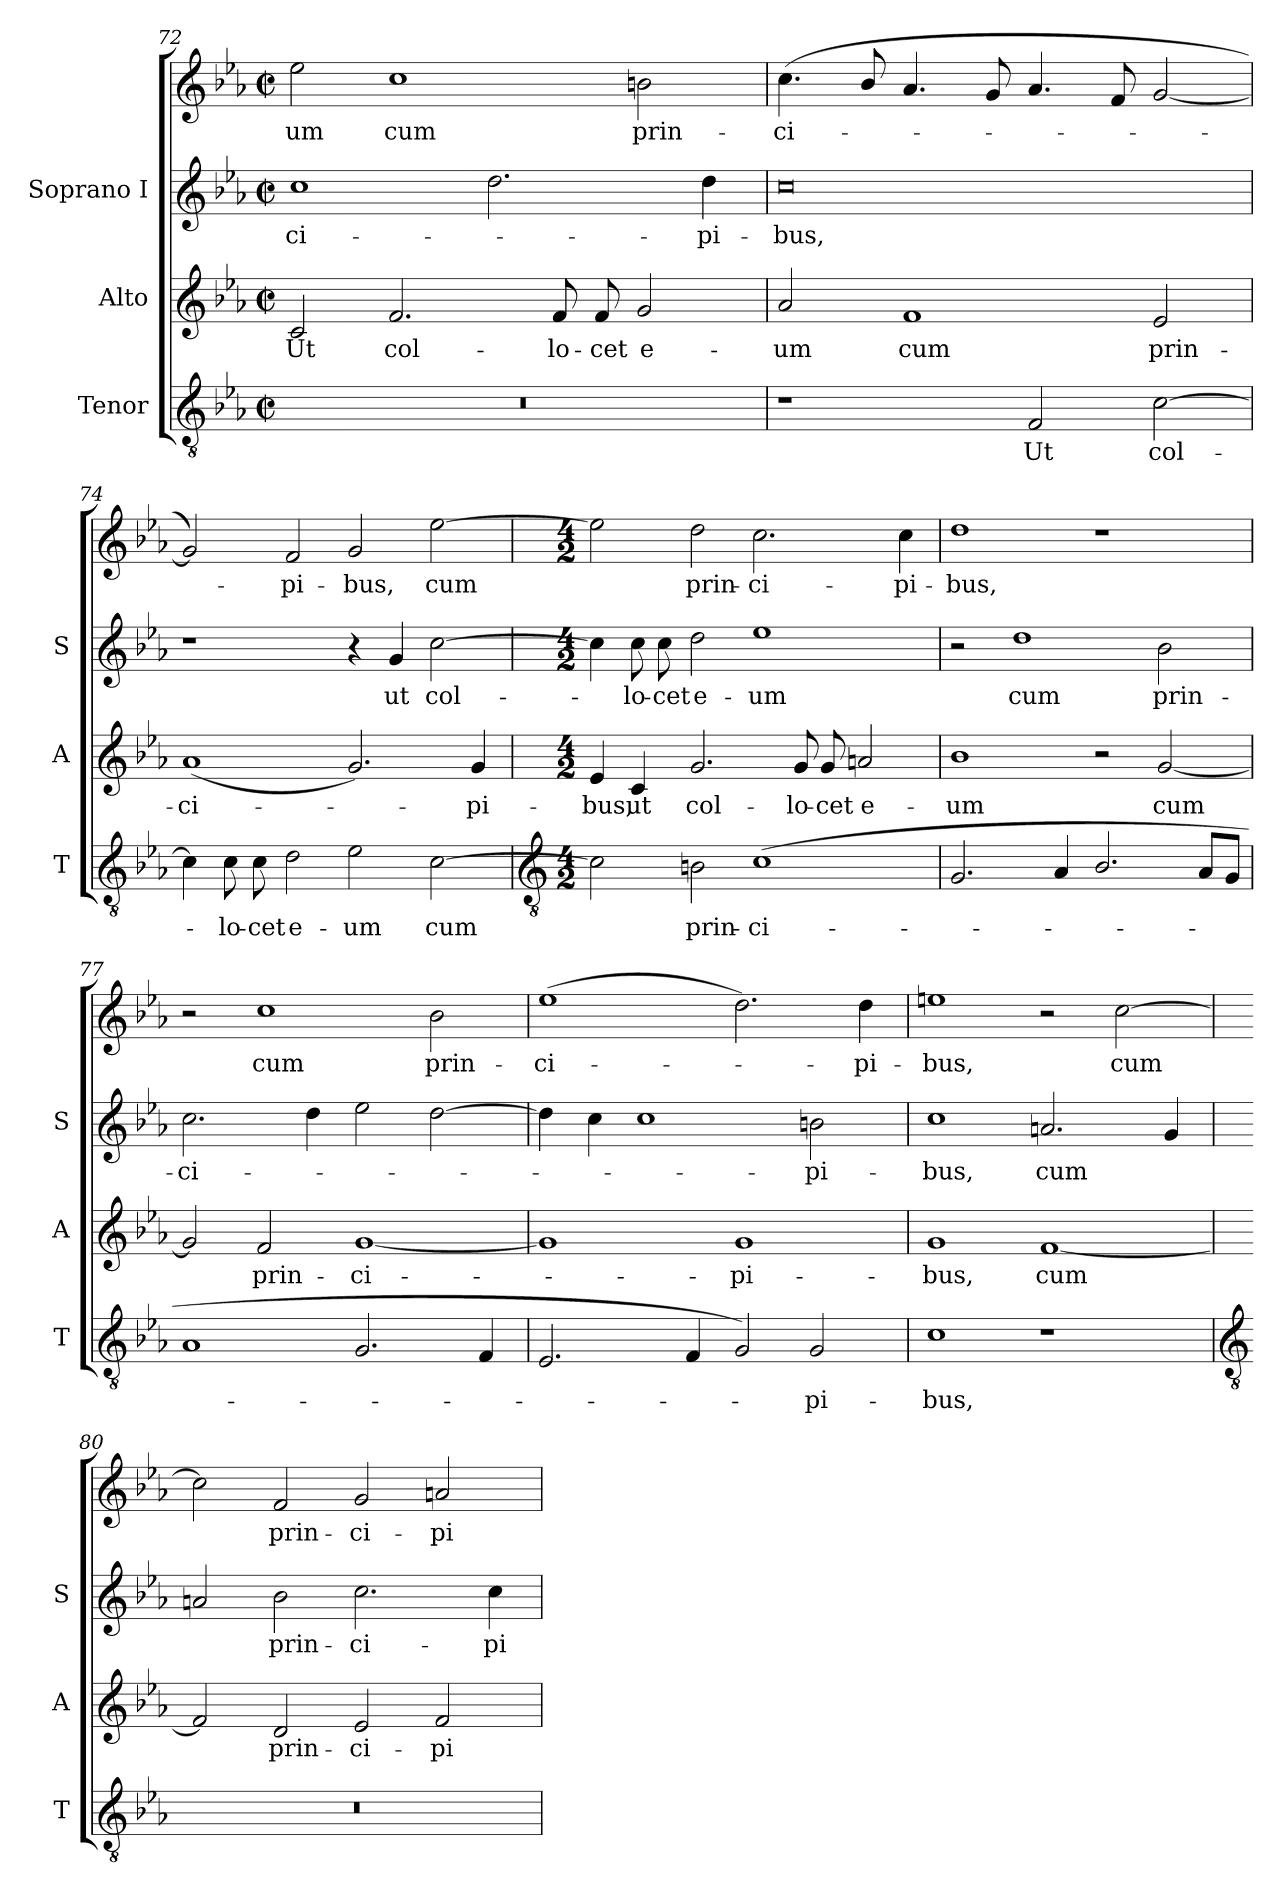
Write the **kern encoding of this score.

**kern	**text	**kern	**text	**kern	**text	**kern	**text
*part3	*part3	*part2	*part2	*part1	*part1	*part1	*part1
*staff4	*staff4	*staff3	*staff3	*staff2	*staff2	*staff1	*staff1
*I"Tenor	*	*I"Alto	*	*I"Soprano I	*	*	*
*I'T	*	*I'A	*	*I'S	*	*	*
*clefGv2	*	*clefG2	*	*clefG2	*	*clefG2	*
*k[b-e-a-]	*	*k[b-e-a-]	*	*k[b-e-a-]	*	*k[b-e-a-]	*
*E-:	*	*E-:	*	*E-:	*	*E-:	*
*M4/2	*	*M4/2	*	*M4/2	*	*M4/2	*
*met(c|)	*	*met(c|)	*	*met(c|)	*	*met(c|)	*
=72	=72	=72	=72	=72	=72	=72	=72
!	!	!	!LO:LY:b	!	!LO:LY:b	!	!LO:LY:b
0r	.	2c	Ut	1cc	-ci-	2ee-	-um
!	!	!	!LO:LY:b	!	!	!	!LO:LY:b
.	.	2.f	col-	.	.	1cc	cum
.	.	.	.	2.dd	.	.	.
!	!	!	!LO:LY:b	!	!	!	!
.	.	8f	-lo-	.	.	.	.
!	!	!	!LO:LY:b	!	!	!	!
.	.	8f	-cet	.	.	.	.
!	!	!	!LO:LY:b	!	!	!	!LO:LY:b
.	.	2g	e-	.	.	2bn	prin-
!	!	!	!	!	!LO:LY:b	!	!
.	.	.	.	4dd	pi-	.	.
=73	=73	=73	=73	=73	=73	=73	=73
!	!	!	!LO:LY:b	!	!LO:LY:b	!	!LO:LY:b
1r	.	2a-	-um	0cc	bus,	(<4.cc	-ci-
.	.	.	.	.	.	8b-/	.
!	!	!	!LO:LY:b	!	!	!	!
.	.	1f	cum	.	.	4.a-	.
.	.	.	.	.	.	8g	.
!	!LO:LY:b	!	!	!	!	!	!
2F	Ut	.	.	.	.	4.a-	.
.	.	.	.	.	.	8f	.
!	!LO:LY:b	!	!LO:LY:b	!	!	!	!
[2c	col-	2e-	prin-	.	.	[2g	.
=74	=74	=74	=74	=74	=74	=74	=74
!	!	!	!LO:LY:b	!	!	!	!
4c]	.	(<1a-	-ci-	1r	.	2g])	.
!	!LO:LY:b	!	!	!	!	!	!
8c	lo-	.	.	.	.	.	.
!	!LO:LY:b	!	!	!	!	!	!
8c	-cet	.	.	.	.	.	.
!	!LO:LY:b	!	!	!	!	!	!LO:LY:b
2d	e-	.	.	.	.	2f	pi-
!	!LO:LY:b	!	!	!	!	!	!LO:LY:b
2e-	-um	2.g)	.	4r	.	2g	-bus,
!	!	!	!	!	!LO:LY:b	!	!
.	.	.	.	4g	ut	.	.
!	!LO:LY:b	!	!	!	!LO:LY:b	!	!LO:LY:b
[2c	cum	.	.	[2cc	col-	[2ee-	cum
!	!	!	!LO:LY:b	!	!	!	!
.	.	4g	pi-	.	.	.	.
!!LO:LB:g=z
=75	=75	=75	=75	=75	=75	=75	=75
*clefGv2	*	*	*	*	*	*	*
*M4/2	*	*M4/2	*	*M4/2	*	*M4/2	*
!	!	!	!LO:LY:b	!	!	!	!
2c]	.	4e-	-bus,	4cc]	.	2ee-]	.
!	!	!	!LO:LY:b	!	!LO:LY:b	!	!
.	.	4c	ut	8cc	-lo-	.	.
!	!	!	!	!	!LO:LY:b	!	!
.	.	.	.	8cc	-cet	.	.
!	!LO:LY:b	!	!LO:LY:b	!	!LO:LY:b	!	!LO:LY:b
2Bn	prin-	2.g	col-	2dd	e-	2dd	prin-
!	!LO:LY:b	!	!	!	!LO:LY:b	!	!LO:LY:b
(<1c	-ci-	.	.	1ee-	-um	2.cc	-ci-
!	!	!	!LO:LY:b	!	!	!	!
.	.	8g	-lo-	.	.	.	.
!	!	!	!LO:LY:b	!	!	!	!
.	.	8g	-cet	.	.	.	.
!	!	!	!LO:LY:b	!	!	!	!
.	.	2an	e-	.	.	.	.
!	!	!	!	!	!	!	!LO:LY:b
.	.	.	.	.	.	4cc	-pi-
=76	=76	=76	=76	=76	=76	=76	=76
!	!	!	!LO:LY:b	!	!	!	!LO:LY:b
2.G	.	1b-	-um	2r	.	1dd	bus,
!	!	!	!	!	!LO:LY:b	!	!
.	.	.	.	1dd	cum	.	.
4A-	.	.	.	.	.	.	.
2.B-/	.	2r	.	.	.	1r	.
!	!	!	!LO:LY:b	!	!LO:LY:b	!	!
.	.	[2g	cum	2b-	prin-	.	.
8A-L	.	.	.	.	.	.	.
8GJ	.	.	.	.	.	.	.
=77	=77	=77	=77	=77	=77	=77	=77
!	!	!	!	!	!LO:LY:b	!	!
1A-	.	2g]	.	2.cc	-ci-	2r	.
!	!	!	!LO:LY:b	!	!	!	!LO:LY:b
.	.	2f	prin-	.	.	1cc	-cum
.	.	.	.	4dd	.	.	.
!	!	!	!LO:LY:b	!	!	!	!
2.G	.	[1g	-ci-	2ee-	.	.	.
!	!	!	!	!	!	!	!LO:LY:b
.	.	.	.	[2dd	.	2b-	prin-
4F	.	.	.	.	.	.	.
=78	=78	=78	=78	=78	=78	=78	=78
!	!	!	!	!	!	!	!LO:LY:b
2.E-	.	1g]	.	4dd]	.	(>1ee-	ci-
.	.	.	.	4cc	.	.	.
.	.	.	.	1cc	.	.	.
4F	.	.	.	.	.	.	.
!	!	!	!LO:LY:b	!	!	!	!
2G)	.	1g	pi-	.	.	2.dd)	.
!	!LO:LY:b	!	!	!	!LO:LY:b	!	!
2G	pi-	.	.	2bn	-pi-	.	.
!	!	!	!	!	!	!	!LO:LY:b
.	.	.	.	.	.	4dd	pi-
=79	=79	=79	=79	=79	=79	=79	=79
!	!LO:LY:b	!	!LO:LY:b	!	!LO:LY:b	!	!LO:LY:b
1c	-bus,	1g	-bus,	1cc	bus,	1een	-bus,
!	!	!	!LO:LY:b	!	!LO:LY:b	!	!
1r	.	[1f	cum	2.an	cum	2r	.
!	!	!	!	!	!	!	!LO:LY:b
.	.	.	.	.	.	[2cc	cum
.	.	.	.	4g	.	.	.
!!LO:LB:g=z
=80	=80	=80	=80	=80	=80	=80	=80
*clefGv2	*	*	*	*	*	*	*
0r	.	2f]	.	2an	.	2cc]	.
!	!	!	!LO:LY:b	!	!LO:LY:b	!	!LO:LY:b
.	.	2d	prin-	2b-	-prin-	2f	prin-
!	!	!	!LO:LY:b	!	!LO:LY:b	!	!LO:LY:b
.	.	2e-	-ci-	2.cc	-ci-	2g	-ci-
!	!	!	!LO:LY:b	!	!	!	!LO:LY:b
.	.	2f	-pi-	.	.	2an	-pi-
!	!	!	!	!	!LO:LY:b	!	!
.	.	.	.	4cc	-pi-	.	.
=	=	=	=	=	=	=	=
*-	*-	*-	*-	*-	*-	*-	*-
